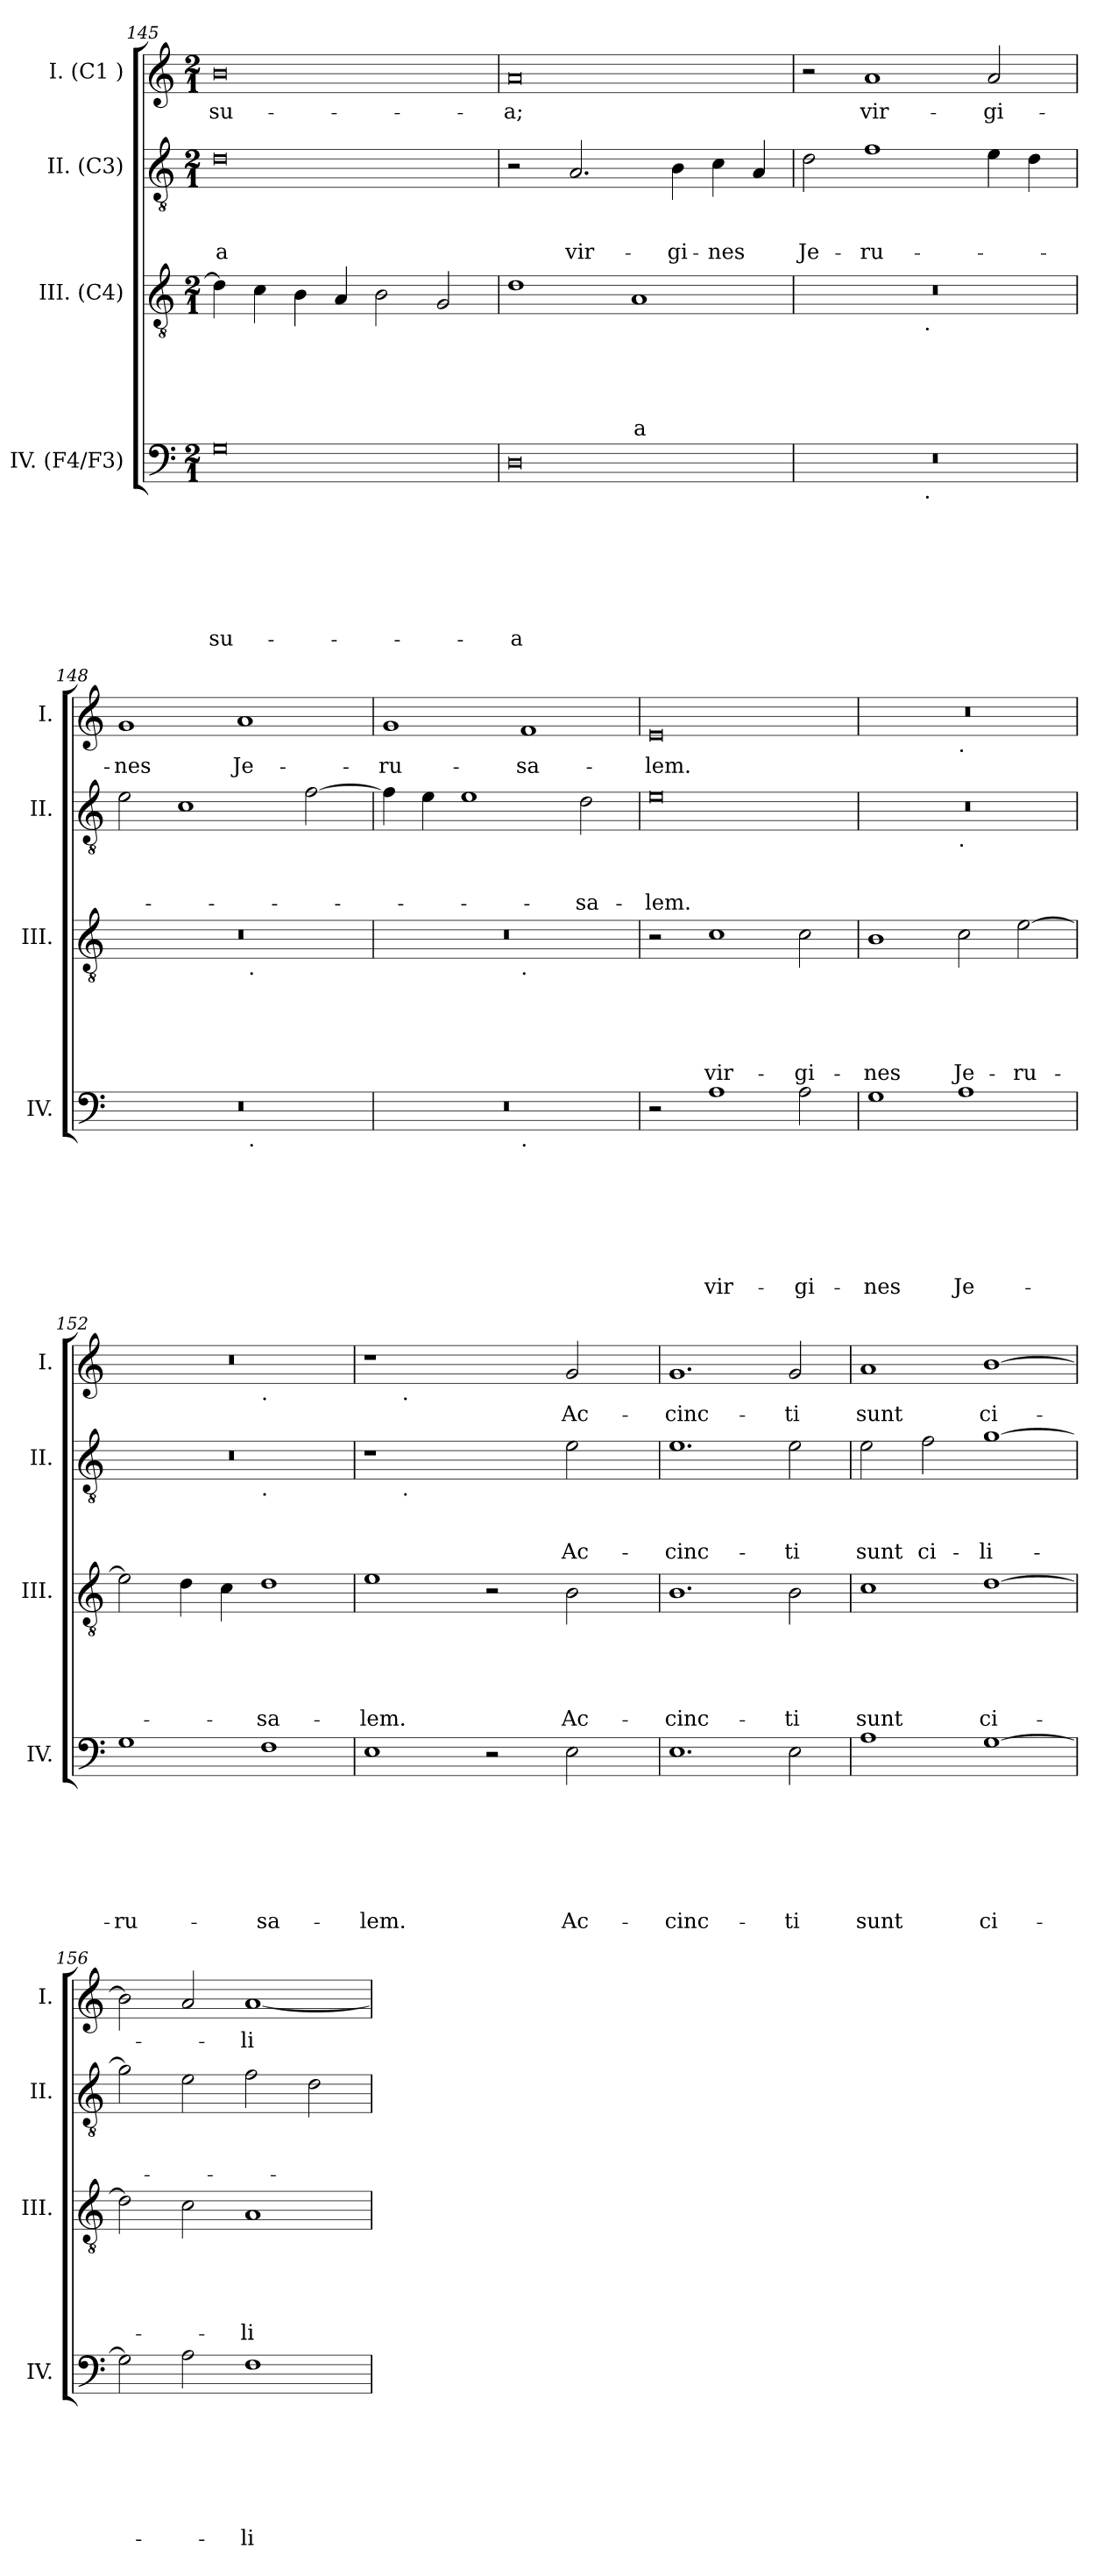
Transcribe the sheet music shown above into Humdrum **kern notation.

**kern	**text	**text	**text	**text	**text	**text	**text	**kern	**text	**text	**text	**text	**text	**kern	**text	**text	**text	**kern	**text
*part4	*part4	*part4	*part4	*part4	*part4	*part4	*part4	*part3	*part3	*part3	*part3	*part3	*part3	*part2	*part2	*part2	*part2	*part1	*part1
*staff4	*staff4	*staff4	*staff4	*staff4	*staff4	*staff4	*staff4	*staff3	*staff3	*staff3	*staff3	*staff3	*staff3	*staff2	*staff2	*staff2	*staff2	*staff1	*staff1
*I"IV. (F4/F3)	*	*	*	*	*	*	*	*I"III. (C4)	*	*	*	*	*	*I"II. (C3)	*	*	*	*I"I. (C1 )	*
*I'IV.	*	*	*	*	*	*	*	*I'III.	*	*	*	*	*	*I'II.	*	*	*	*I'I.	*
*clefF4	*	*	*	*	*	*	*	*clefGv2	*	*	*	*	*	*clefGv2	*	*	*	*clefG2	*
*k[]	*	*	*	*	*	*	*	*k[]	*	*	*	*	*	*k[]	*	*	*	*k[]	*
*C:	*	*	*	*	*	*	*	*C:	*	*	*	*	*	*C:	*	*	*	*C:	*
*M2/1	*	*	*	*	*	*	*	*M2/1	*	*	*	*	*	*M2/1	*	*	*	*M2/1	*
=145	=145	=145	=145	=145	=145	=145	=145	=145	=145	=145	=145	=145	=145	=145	=145	=145	=145	=145	=145
!	!	!	!	!	!	!	!LO:LY:b:rj	!	!	!	!	!	!	!	!	!	!LO:LY:b:rj	!	!LO:LY:b:rj
0G	.	.	.	.	.	.	su-	4d\]	.	.	.	.	.	0d	.	.	-a	0b	su-
.	.	.	.	.	.	.	.	4c\	.	.	.	.	.	.	.	.	.	.	.
.	.	.	.	.	.	.	.	4B\	.	.	.	.	.	.	.	.	.	.	.
.	.	.	.	.	.	.	.	4A/	.	.	.	.	.	.	.	.	.	.	.
.	.	.	.	.	.	.	.	2B\	.	.	.	.	.	.	.	.	.	.	.
.	.	.	.	.	.	.	.	2G/	.	.	.	.	.	.	.	.	.	.	.
=146	=146	=146	=146	=146	=146	=146	=146	=146	=146	=146	=146	=146	=146	=146	=146	=146	=146	=146	=146
!	!	!	!	!	!	!	!LO:LY:b:rj	!	!	!	!	!	!	!	!	!	!	!	!LO:LY:b:rj
0D	.	.	.	.	.	.	-a	1d	.	.	.	.	.	2r	.	.	.	0a	-a;
!	!	!	!	!	!	!	!	!	!	!	!	!	!	!	!	!	!LO:LY:b	!	!
.	.	.	.	.	.	.	.	.	.	.	.	.	.	2.A/	.	.	vir-	.	.
!	!	!	!	!	!	!	!	!	!	!	!	!	!LO:LY:b:rj	!	!	!	!	!	!
.	.	.	.	.	.	.	.	1A	.	.	.	.	-a	.	.	.	.	.	.
!	!	!	!	!	!	!	!	!	!	!	!	!	!	!	!	!	!LO:LY:b	!	!
.	.	.	.	.	.	.	.	.	.	.	.	.	.	4B\	.	.	-gi-	.	.
!	!	!	!	!	!	!	!	!	!	!	!	!	!	!	!	!	!LO:LY:b	!	!
.	.	.	.	.	.	.	.	.	.	.	.	.	.	4c\	.	.	-nes	.	.
.	.	.	.	.	.	.	.	.	.	.	.	.	.	4A/	.	.	.	.	.
=147	=147	=147	=147	=147	=147	=147	=147	=147	=147	=147	=147	=147	=147	=147	=147	=147	=147	=147	=147
!	!	!	!	!	!	!	!	!	!	!	!	!	!	!	!	!	!LO:LY:b	!	!
*^	*	*	*	*	*	*	*	*^	*	*	*	*	*	*	*	*	*	*	*
0r	2ryy	.	.	.	.	.	.	.	0r	2ryy	.	.	.	.	.	2d\	.	.	Je-	2r	.
!	!	!	!	!	!	!	!	!	!	!	!	!	!	!	!	!	!	!	!LO:LY:b	!	!LO:LY:b
.	4...ryy	.	.	.	.	.	.	.	.	4...ryy	.	.	.	.	.	1f	.	.	-ru-	1a	vir-
!	!	!	!	!	!	!	!	!	!	!LO:TX:b:t=.	!	!	!	!	!	!	!	!	!	!	!
!	!LO:TX:b:t=.	!	!	!	!	!	!	!	!	!	!	!	!	!	!	!	!	!	!	!	!
.	1ryy	.	.	.	.	.	.	.	.	1ryy	.	.	.	.	.	.	.	.	.	.	.
!	!	!	!	!	!	!	!	!	!	!	!	!	!	!	!	!	!	!	!	!	!LO:LY:b
.	.	.	.	.	.	.	.	.	.	.	.	.	.	.	.	4e\	.	.	.	2a/	-gi-
.	.	.	.	.	.	.	.	.	.	.	.	.	.	.	.	4d\	.	.	.	.	.
.	32ryy	.	.	.	.	.	.	.	.	32ryy	.	.	.	.	.	.	.	.	.	.	.
!!LO:LB:g=z
=148	=148	=148	=148	=148	=148	=148	=148	=148	=148	=148	=148	=148	=148	=148	=148	=148	=148	=148	=148	=148	=148
!	!	!	!	!	!	!	!	!	!	!	!	!	!	!	!	!	!	!	!	!	!LO:LY:b
0r	1ryy	.	.	.	.	.	.	.	0r	1ryy	.	.	.	.	.	2e\	.	.	.	1g	-nes
.	.	.	.	.	.	.	.	.	.	.	.	.	.	.	.	1c	.	.	.	.	.
!	!	!	!	!	!	!	!	!	!	!	!	!	!	!	!	!	!	!	!	!	!LO:LY:b
.	32ryy	.	.	.	.	.	.	.	.	32ryy	.	.	.	.	.	.	.	.	.	1a	Je-
!	!	!	!	!	!	!	!	!	!	!LO:TX:b:t=.	!	!	!	!	!	!	!	!	!	!	!
!	!LO:TX:b:t=.	!	!	!	!	!	!	!	!	!	!	!	!	!	!	!	!	!	!	!	!
.	2ryy	.	.	.	.	.	.	.	.	2ryy	.	.	.	.	.	.	.	.	.	.	.
.	.	.	.	.	.	.	.	.	.	.	.	.	.	.	.	[>2f\	.	.	.	.	.
.	4...ryy	.	.	.	.	.	.	.	.	4...ryy	.	.	.	.	.	.	.	.	.	.	.
=149	=149	=149	=149	=149	=149	=149	=149	=149	=149	=149	=149	=149	=149	=149	=149	=149	=149	=149	=149	=149	=149
!	!	!	!	!	!	!	!	!	!	!	!	!	!	!	!	!	!	!	!	!	!LO:LY:b
0r	1ryy	.	.	.	.	.	.	.	0r	1ryy	.	.	.	.	.	4f\]	.	.	.	1g	-ru-
.	.	.	.	.	.	.	.	.	.	.	.	.	.	.	.	4e\	.	.	.	.	.
.	.	.	.	.	.	.	.	.	.	.	.	.	.	.	.	1e	.	.	.	.	.
!	!	!	!	!	!	!	!	!	!	!LO:TX:b:t=.	!	!	!	!	!	!	!	!	!	!	!
!	!LO:TX:b:t=.	!	!	!	!	!	!	!	!	!	!	!	!	!	!	!	!	!	!	!	!
!	!	!	!	!	!	!	!	!	!	!	!	!	!	!	!	!	!	!	!	!	!LO:LY:b
.	1ryy	.	.	.	.	.	.	.	.	1ryy	.	.	.	.	.	.	.	.	.	1f	-sa-
!	!	!	!	!	!	!	!	!	!	!	!	!	!	!	!	!	!	!	!LO:LY:b	!	!
.	.	.	.	.	.	.	.	.	.	.	.	.	.	.	.	2d\	.	.	-sa-	.	.
=150	=150	=150	=150	=150	=150	=150	=150	=150	=150	=150	=150	=150	=150	=150	=150	=150	=150	=150	=150	=150	=150
!	!	!	!	!	!	!	!	!	!	!	!	!	!	!	!	!	!	!	!LO:LY:b	!	!LO:LY:b
*v	*v	*	*	*	*	*	*	*	*	*	*	*	*	*	*	*	*	*	*	*	*
*	*	*	*	*	*	*	*	*v	*v	*	*	*	*	*	*	*	*	*	*	*
2r	.	.	.	.	.	.	.	2r	.	.	.	.	.	0e	.	.	-lem.	0e	-lem.
!	!	!	!	!	!	!	!LO:LY:b	!	!	!	!	!	!LO:LY:b	!	!	!	!	!	!
1A	.	.	.	.	.	.	vir-	1c	.	.	.	.	vir-	.	.	.	.	.	.
!	!	!	!	!	!	!	!LO:LY:b	!	!	!	!	!	!LO:LY:b	!	!	!	!	!	!
2A\	.	.	.	.	.	.	-gi-	2c\	.	.	.	.	-gi-	.	.	.	.	.	.
=151	=151	=151	=151	=151	=151	=151	=151	=151	=151	=151	=151	=151	=151	=151	=151	=151	=151	=151	=151
!	!	!	!	!	!	!	!LO:LY:b	!	!	!	!	!	!LO:LY:b	!	!	!	!	!	!
*	*	*	*	*	*	*	*	*	*	*	*	*	*	*^	*	*	*	*^	*
1G	.	.	.	.	.	.	-nes	1B	.	.	.	.	-nes	0r	1ryy	.	.	.	0r	1ryy	.
!	!	!	!	!	!	!	!	!	!	!	!	!	!	!	!	!	!	!	!	!LO:TX:b:t=.	!
!	!	!	!	!	!	!	!	!	!	!	!	!	!	!	!LO:TX:b:t=.	!	!	!	!	!	!
!	!	!	!	!	!	!	!LO:LY:b	!	!	!	!	!	!LO:LY:b	!	!	!	!	!	!	!	!
1A	.	.	.	.	.	.	Je-	2c\	.	.	.	.	Je-	.	1ryy	.	.	.	.	1ryy	.
!	!	!	!	!	!	!	!	!	!	!	!	!	!LO:LY:b	!	!	!	!	!	!	!	!
.	.	.	.	.	.	.	.	[>2e\	.	.	.	.	-ru-	.	.	.	.	.	.	.	.
=152	=152	=152	=152	=152	=152	=152	=152	=152	=152	=152	=152	=152	=152	=152	=152	=152	=152	=152	=152	=152	=152
!	!	!	!	!	!	!	!LO:LY:b	!	!	!	!	!	!	!	!	!	!	!	!	!	!
1G	.	.	.	.	.	.	-ru-	2e\]	.	.	.	.	.	0r	1ryy	.	.	.	0r	1ryy	.
.	.	.	.	.	.	.	.	4d\	.	.	.	.	.	.	.	.	.	.	.	.	.
.	.	.	.	.	.	.	.	4c\	.	.	.	.	.	.	.	.	.	.	.	.	.
!	!	!	!	!	!	!	!	!	!	!	!	!	!	!	!	!	!	!	!	!LO:TX:b:t=.	!
!	!	!	!	!	!	!	!	!	!	!	!	!	!	!	!LO:TX:b:t=.	!	!	!	!	!	!
!	!	!	!	!	!	!	!LO:LY:b	!	!	!	!	!	!LO:LY:b	!	!	!	!	!	!	!	!
1F	.	.	.	.	.	.	-sa-	1d	.	.	.	.	-sa-	.	1ryy	.	.	.	.	1ryy	.
=153	=153	=153	=153	=153	=153	=153	=153	=153	=153	=153	=153	=153	=153	=153	=153	=153	=153	=153	=153	=153	=153
!	!	!	!	!	!	!	!LO:LY:b	!	!	!	!	!	!LO:LY:b	!	!	!	!	!	!	!	!
1E	.	.	.	.	.	.	-lem.	1e	.	.	.	.	-lem.	1r	8ryy	.	.	.	1r	8ryy	.
.	.	.	.	.	.	.	.	.	.	.	.	.	.	.	32ryy	.	.	.	.	32ryy	.
!	!	!	!	!	!	!	!	!	!	!	!	!	!	!	!	!	!	!	!	!LO:TX:b:t=.	!
!	!	!	!	!	!	!	!	!	!	!	!	!	!	!	!LO:TX:b:t=.	!	!	!	!	!	!
.	.	.	.	.	.	.	.	.	.	.	.	.	.	.	1ryy	.	.	.	.	1ryy	.
2r	.	.	.	.	.	.	.	2r	.	.	.	.	.	2ryy	.	.	.	.	2ryy	.	.
.	.	.	.	.	.	.	.	.	.	.	.	.	.	.	2ryy	.	.	.	.	2ryy	.
!	!	!	!	!	!	!	!LO:LY:b	!	!	!	!	!	!LO:LY:b	!	!	!	!	!LO:LY:b	!	!	!LO:LY:b
2E\	.	.	.	.	.	.	Ac-	2B\	.	.	.	.	Ac-	2e\	.	.	.	Ac-	2g/	.	Ac-
.	.	.	.	.	.	.	.	.	.	.	.	.	.	.	4ryy	.	.	.	.	4ryy	.
.	.	.	.	.	.	.	.	.	.	.	.	.	.	.	16.ryy	.	.	.	.	16.ryy	.
!!LO:LB:g=z
=154	=154	=154	=154	=154	=154	=154	=154	=154	=154	=154	=154	=154	=154	=154	=154	=154	=154	=154	=154	=154	=154
!	!	!	!	!	!	!	!LO:LY:b	!	!	!	!	!	!LO:LY:b	!	!	!	!	!LO:LY:b	!	!	!LO:LY:b
*	*	*	*	*	*	*	*	*	*	*	*	*	*	*v	*v	*	*	*	*	*	*
*	*	*	*	*	*	*	*	*	*	*	*	*	*	*	*	*	*	*v	*v	*
1.E	.	.	.	.	.	.	-cinc-	1.B	.	.	.	.	-cinc-	1.e	.	.	-cinc-	1.g	-cinc-
!	!	!	!	!	!	!	!LO:LY:b	!	!	!	!	!	!LO:LY:b	!	!	!	!LO:LY:b	!	!LO:LY:b
2E\	.	.	.	.	.	.	-ti	2B\	.	.	.	.	-ti	2e\	.	.	-ti	2g/	-ti
=155	=155	=155	=155	=155	=155	=155	=155	=155	=155	=155	=155	=155	=155	=155	=155	=155	=155	=155	=155
!	!	!	!	!	!	!	!LO:LY:b	!	!	!	!	!	!LO:LY:b	!	!	!	!LO:LY:b	!	!LO:LY:b
1A	.	.	.	.	.	.	sunt	1c	.	.	.	.	sunt	2e\	.	.	sunt	1a	sunt
!	!	!	!	!	!	!	!	!	!	!	!	!	!	!	!	!	!LO:LY:b	!	!
.	.	.	.	.	.	.	.	.	.	.	.	.	.	2f\	.	.	ci-	.	.
!	!	!	!	!	!	!	!LO:LY:b	!	!	!	!	!	!LO:LY:b	!	!	!	!LO:LY:b:rj	!	!LO:LY:b
[>1G	.	.	.	.	.	.	ci-	[>1d	.	.	.	.	ci-	[>1g	.	.	-li-	[>1b	ci-
=156	=156	=156	=156	=156	=156	=156	=156	=156	=156	=156	=156	=156	=156	=156	=156	=156	=156	=156	=156
2G\]	.	.	.	.	.	.	.	2d\]	.	.	.	.	.	2g\]	.	.	.	2b\]	.
2A\	.	.	.	.	.	.	.	2c\	.	.	.	.	.	2e\	.	.	.	2a/	.
!	!	!	!	!	!	!	!LO:LY:b:rj	!	!	!	!	!	!LO:LY:b:rj	!	!	!	!	!	!LO:LY:b:rj
1F	.	.	.	.	.	.	-li-	1A	.	.	.	.	-li-	2f\	.	.	.	[<1a	-li-
.	.	.	.	.	.	.	.	.	.	.	.	.	.	2d\	.	.	.	.	.
=	=	=	=	=	=	=	=	=	=	=	=	=	=	=	=	=	=	=	=
*-	*-	*-	*-	*-	*-	*-	*-	*-	*-	*-	*-	*-	*-	*-	*-	*-	*-	*-	*-
